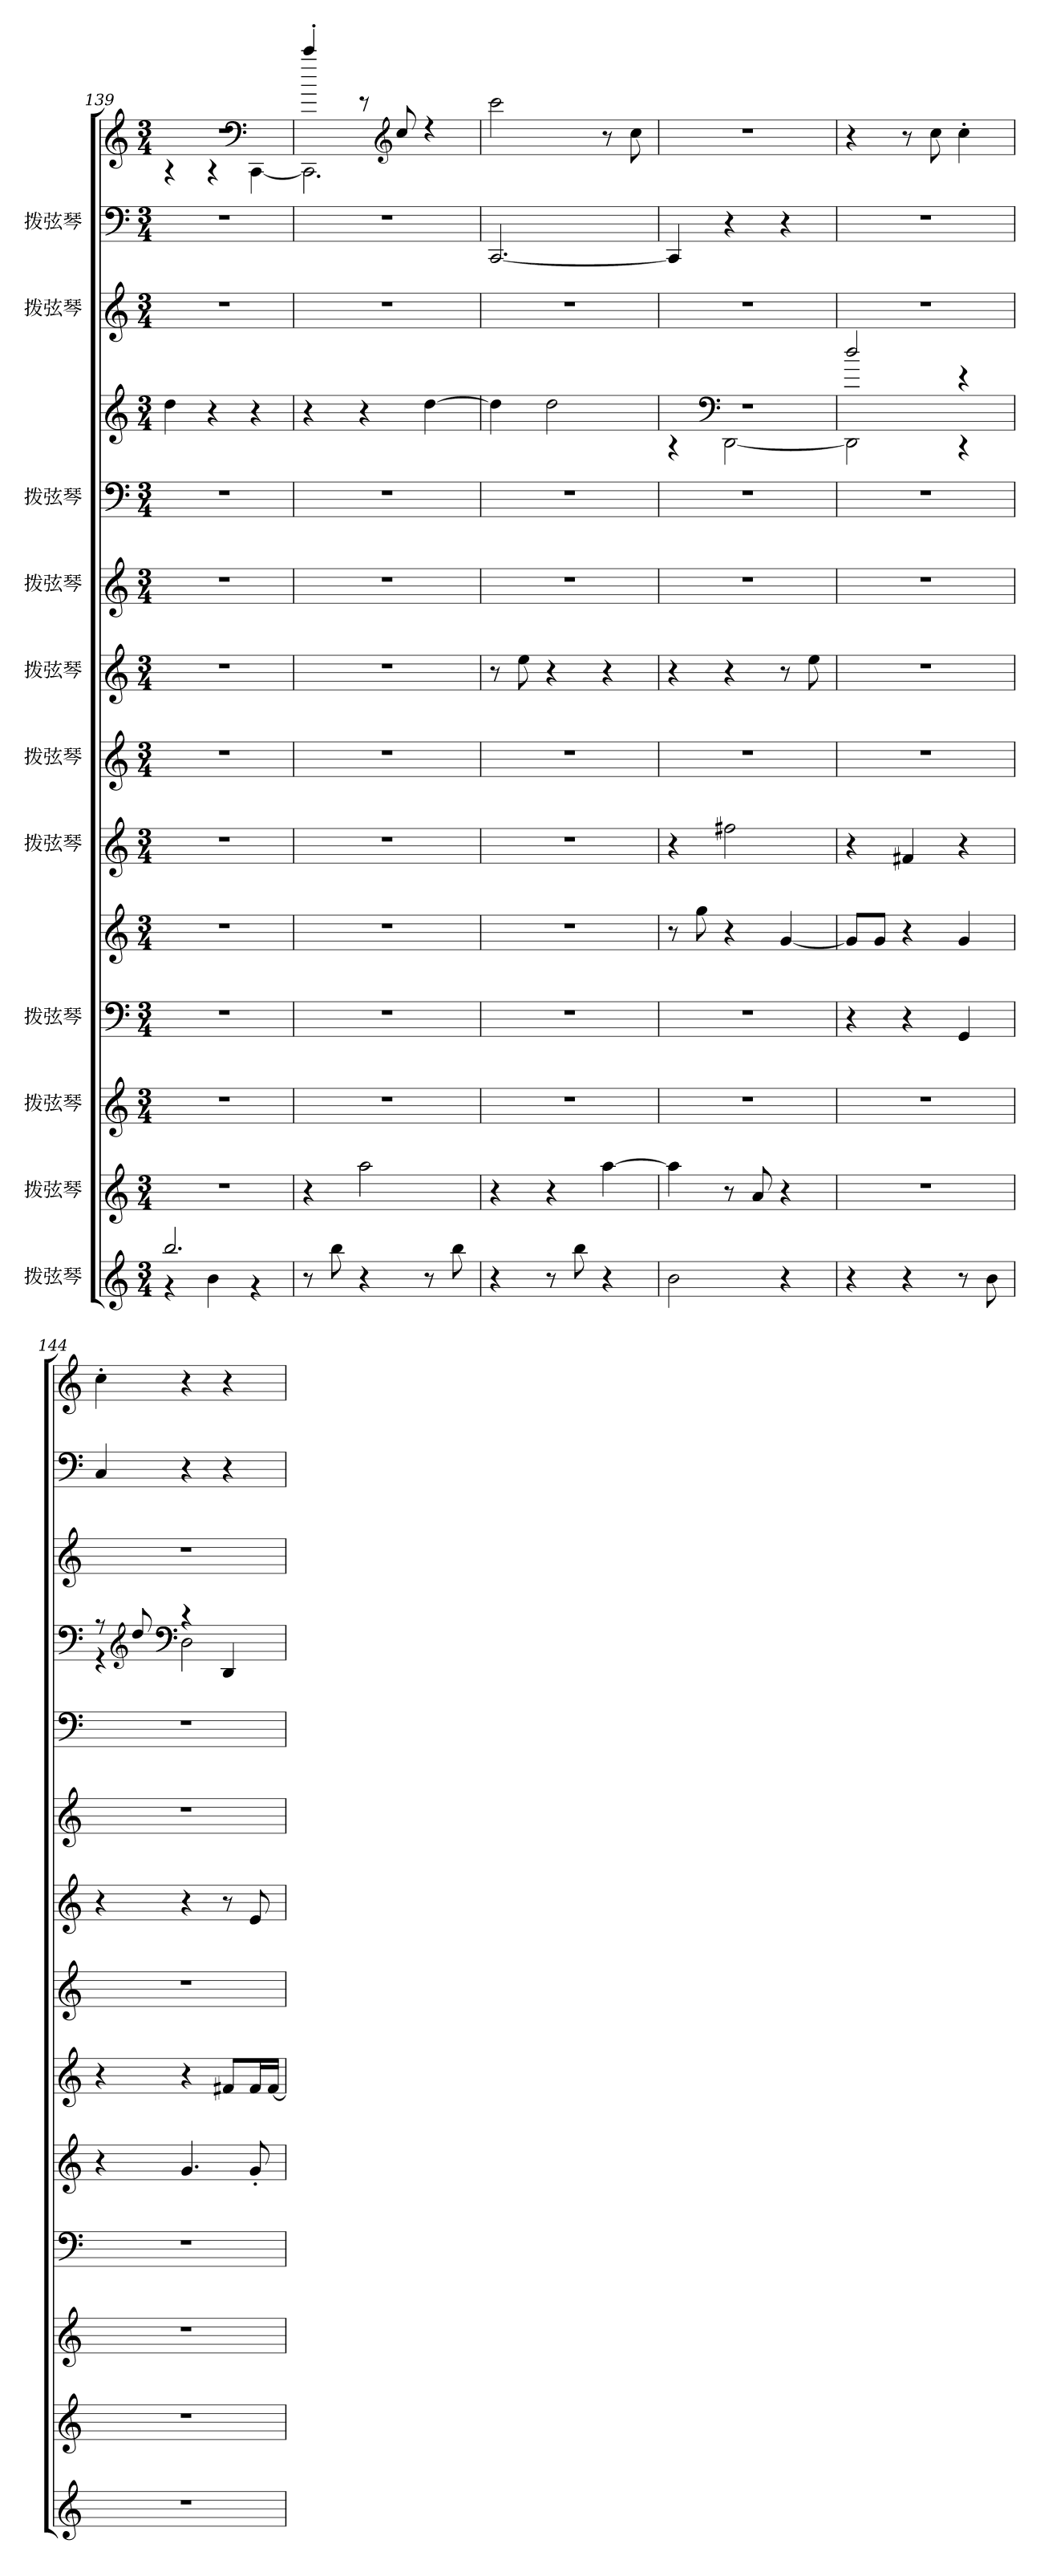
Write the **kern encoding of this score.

**kern	**kern	**kern	**kern	**kern	**kern	**kern	**kern	**kern	**kern	**kern	**kern	**kern	**kern
*part11	*part10	*part9	*part8	*part8	*part7	*part6	*part5	*part4	*part3	*part3	*part2	*part1	*part1
*staff14	*staff13	*staff12	*staff11	*staff10	*staff9	*staff8	*staff7	*staff6	*staff5	*staff4	*staff3	*staff2	*staff1
*I"拨弦琴	*I"拨弦琴	*I"拨弦琴	*I"拨弦琴	*	*I"拨弦琴	*I"拨弦琴	*I"拨弦琴	*I"拨弦琴	*I"拨弦琴	*	*I"拨弦琴	*I"拨弦琴	*
*clefG2	*clefG2	*clefG2	*clefF4	*clefG2	*clefG2	*clefG2	*clefG2	*clefG2	*clefF4	*clefG2	*clefG2	*clefF4	*clefG2
*k[]	*k[]	*k[]	*k[]	*k[]	*k[]	*k[]	*k[]	*k[]	*k[]	*k[]	*k[]	*k[]	*k[]
*M3/4	*M3/4	*M3/4	*M3/4	*M3/4	*M3/4	*M3/4	*M3/4	*M3/4	*M3/4	*M3/4	*M3/4	*M3/4	*M3/4
=139	=139	=139	=139	=139	=139	=139	=139	=139	=139	=139	=139	=139	=139
*^	*	*	*	*	*	*	*	*	*	*	*	*	*^
2.bb/	4r	2.r	2.r	2.r	2.r	2.r	2.r	2.r	2.r	2.r	4dd\	2.r	2.r	2.r	4r
.	4b\	.	.	.	.	.	.	.	.	.	4r	.	.	.	4r
*	*	*	*	*	*	*	*	*	*	*	*	*	*	*clefF4	*
.	4r	.	.	.	.	.	.	.	.	.	4r	.	.	.	[4CC\
*v	*v	*	*	*	*	*	*	*	*	*	*	*	*	*	*
!!LO:PB:g=z	!!
=140	=140	=140	=140	=140	=140	=140	=140	=140	=140	=140	=140	=140	=140	=140
8r	4r	2.r	2.r	2.r	2.r	2.r	2.r	2.r	2.r	4r	2.r	2.r	4ccc'/	2.CC\]
8bb\	.	.	.	.	.	.	.	.	.	.	.	.	.	.
4r	2aa\	.	.	.	.	.	.	.	.	4r	.	.	8r	.
*	*	*	*	*	*	*	*	*	*	*	*	*	*clefG2	*
.	.	.	.	.	.	.	.	.	.	.	.	.	8cc/	.
8r	.	.	.	.	.	.	.	.	.	[4dd\	.	.	4r	.
8bb\	.	.	.	.	.	.	.	.	.	.	.	.	.	.
*	*	*	*	*	*	*	*	*	*	*	*	*	*v	*v
=141	=141	=141	=141	=141	=141	=141	=141	=141	=141	=141	=141	=141	=141
4r	4r	2.r	2.r	2.r	2.r	2.r	8r	2.r	2.r	4dd\]	2.r	[2.CC/	2ccc\
.	.	.	.	.	.	.	8ee\	.	.	.	.	.	.
8r	4r	.	.	.	.	.	4r	.	.	2dd\	.	.	.
8bb\	.	.	.	.	.	.	.	.	.	.	.	.	.
4r	[4aa\	.	.	.	.	.	4r	.	.	.	.	.	8r
.	.	.	.	.	.	.	.	.	.	.	.	.	8cc\
=142	=142	=142	=142	=142	=142	=142	=142	=142	=142	=142	=142	=142	=142
*	*	*	*	*	*	*	*	*	*	*^	*	*	*
2b\	4aa\]	2.r	2.r	8r	4r	2.r	4r	2.r	2.r	2.r	4r	2.r	4CC/]	2.r
.	.	.	.	8gg\	.	.	.	.	.	.	.	.	.	.
*	*	*	*	*	*	*	*	*	*	*clefF4	*	*	*	*
.	8r	.	.	4r	2ff#X\	.	4r	.	.	.	[2DD\	.	4r	.
.	8a/	.	.	.	.	.	.	.	.	.	.	.	.	.
4r	4r	.	.	[4g/	.	.	8r	.	.	.	.	.	4r	.
.	.	.	.	.	.	.	8ee\	.	.	.	.	.	.	.
=143	=143	=143	=143	=143	=143	=143	=143	=143	=143	=143	=143	=143	=143	=143
4r	2.r	2.r	4r	8g/L]	4r	2.r	2.r	2.r	2.r	2dd/	2DD\]	2.r	2.r	4r
.	.	.	.	8g/J	.	.	.	.	.	.	.	.	.	.
4r	.	.	4r	4r	4f#X/	.	.	.	.	.	.	.	.	8r
.	.	.	.	.	.	.	.	.	.	.	.	.	.	8cc\
8r	.	.	4GG/	4g/	4r	.	.	.	.	4r	4r	.	.	4cc'\
8b\	.	.	.	.	.	.	.	.	.	.	.	.	.	.
=144	=144	=144	=144	=144	=144	=144	=144	=144	=144	=144	=144	=144	=144	=144
2.r	2.r	2.r	2.r	4r	4r	2.r	4r	2.r	2.r	8r	4r	2.r	4C/	4cc'\
*	*	*	*	*	*	*	*	*	*	*clefG2	*	*	*	*
.	.	.	.	.	.	.	.	.	.	8dd/	.	.	.	.
*	*	*	*	*	*	*	*	*	*	*clefF4	*	*	*	*
.	.	.	.	4.g/	4r	.	4r	.	.	4r	2D\	.	4r	4r
.	.	.	.	.	8f#X/L	.	8r	.	.	4DD/	.	.	4r	4r
.	.	.	.	8g'/	16f#/L	.	8e/	.	.	.	.	.	.	.
.	.	.	.	.	[16f#/JJ	.	.	.	.	.	.	.	.	.
*	*	*	*	*	*	*	*	*	*	*v	*v	*	*	*
=	=	=	=	=	=	=	=	=	=	=	=	=	=
*-	*-	*-	*-	*-	*-	*-	*-	*-	*-	*-	*-	*-	*-
